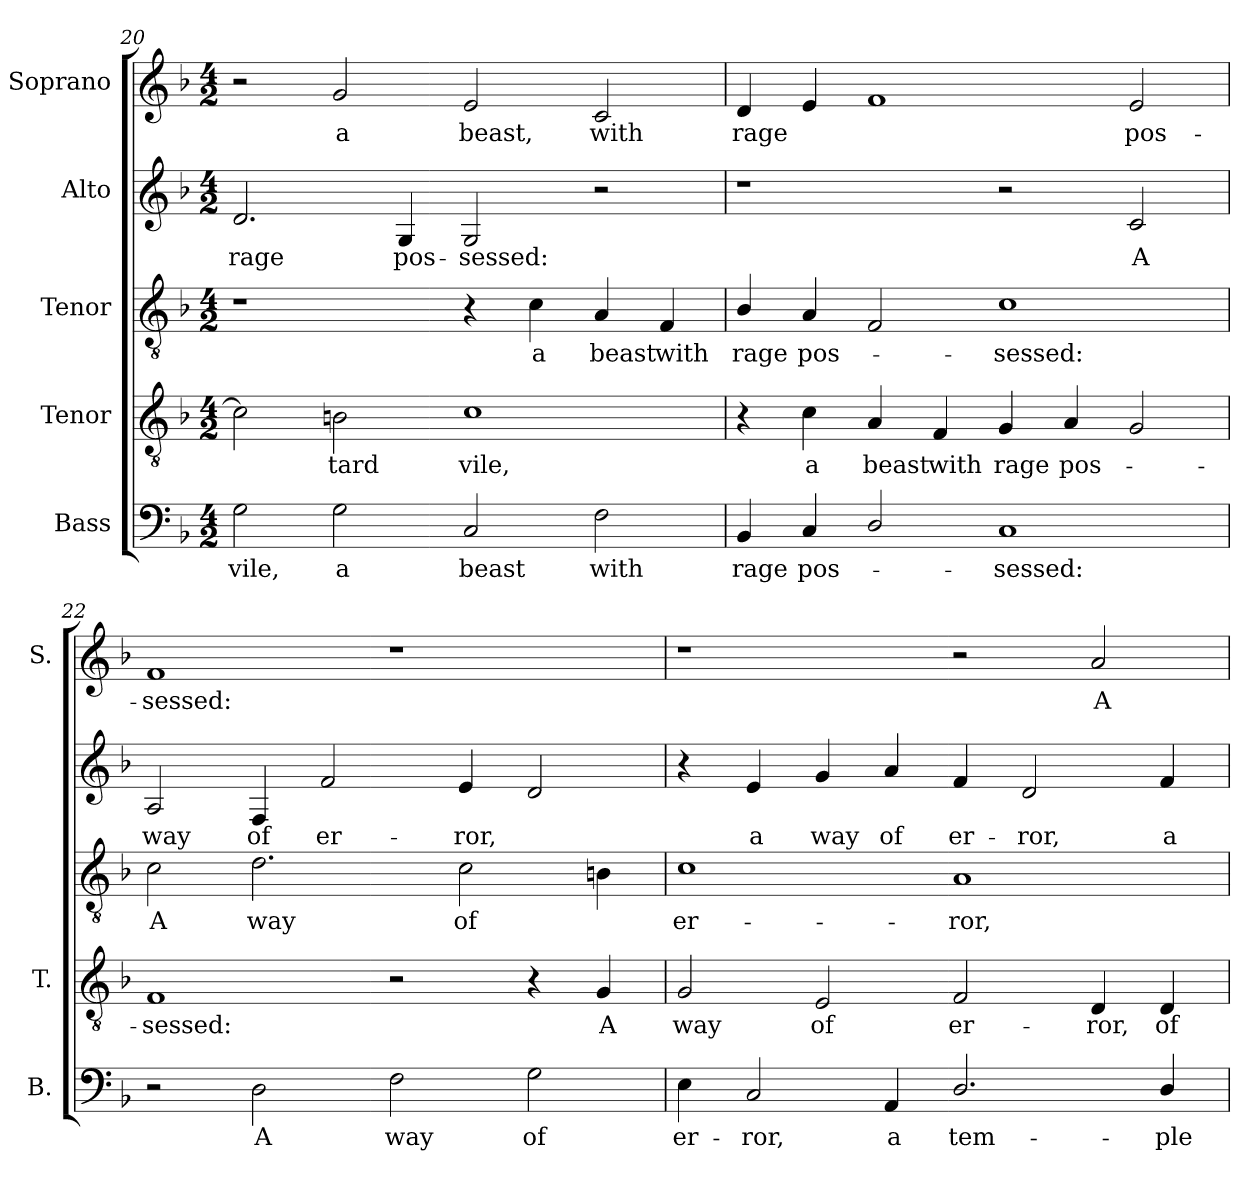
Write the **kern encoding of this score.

**kern	**text	**kern	**text	**kern	**text	**kern	**text	**kern	**text
*part5	*part5	*part4	*part4	*part3	*part3	*part2	*part2	*part1	*part1
*staff5	*staff5	*staff4	*staff4	*staff3	*staff3	*staff2	*staff2	*staff1	*staff1
*I"Bass	*	*I"Tenor	*	*I"Tenor	*	*I"Alto	*	*I"Soprano	*
*I'B.	*	*I'T.	*	*	*	*	*	*I'S.	*
!!LO:LB:g=z
*clefF4	*	*clefGv2	*	*clefGv2	*	*clefG2	*	*clefG2	*
*	*	*ITrd7c12	*	*ITrd7c12	*	*ITrd7c12	*	*	*
*k[b-]	*	*k[b-]	*	*k[b-]	*	*k[b-]	*	*k[b-]	*
*F:	*	*F:	*	*F:	*	*F:	*	*F:	*
*M4/2	*	*M4/2	*	*M4/2	*	*M4/2	*	*M4/2	*
=20	=20	=20	=20	=20	=20	=20	=20	=20	=20
!	!LO:LY:b:color=#000000	!	!	!	!	!	!	!	!
!	!	!	!	!	!	!	!LO:LY:b:color=#000000	!	!
2Gi\	vile,	2Ci\]	.	1r	.	2.Di/	rage	2r	.
!	!LO:LY:b:color=#000000	!	!	!	!	!	!	!	!
!	!	!	!LO:LY:b:color=#000000	!	!	!	!	!	!
!	!	!	!	!	!	!	!	!	!LO:LY:b:color=#000000
2Gi\	a	2BBni\	-tard	.	.	.	.	2gi/	a
!	!	!	!	!	!	!	!LO:LY:b:color=#000000	!	!
.	.	.	.	.	.	4GGi/	pos-	.	.
!	!LO:LY:b:color=#000000	!	!	!	!	!	!	!	!
!	!	!	!LO:LY:b:color=#000000	!	!	!	!	!	!
!	!	!	!	!	!	!	!LO:LY:b:color=#000000	!	!
!	!	!	!	!	!	!	!	!	!LO:LY:b:color=#000000
2Ci/	beast	1Ci	vile,	4r	.	2GGi/	-sessed:	2ei/	beast,
!	!	!	!	!	!LO:LY:b:color=#000000	!	!	!	!
.	.	.	.	4Ci\	a	.	.	.	.
!	!LO:LY:b:color=#000000	!	!	!	!	!	!	!	!
!	!	!	!	!	!LO:LY:b:color=#000000	!	!	!	!
!	!	!	!	!	!	!	!	!	!LO:LY:b:color=#000000
2Fi\	with	.	.	4AAi/	beast	2r	.	2ci/	with
!	!	!	!	!	!LO:LY:b:color=#000000	!	!	!	!
.	.	.	.	4FFi/	with	.	.	.	.
=21	=21	=21	=21	=21	=21	=21	=21	=21	=21
!	!LO:LY:b:color=#000000	!	!	!	!	!	!	!	!
!	!	!	!	!	!LO:LY:b:color=#000000	!	!	!	!
!	!	!	!	!	!	!	!	!	!LO:LY:b:color=#000000
4BB-i/	rage	4r	.	4BB-i/	rage	1r	.	4di/	rage
!	!LO:LY:b:color=#000000	!	!	!	!	!	!	!	!
!	!	!	!LO:LY:b:color=#000000	!	!	!	!	!	!
!	!	!	!	!	!LO:LY:b:color=#000000	!	!	!	!
4Ci/	pos-	4Ci\	a	4AAi/	pos-	.	.	4ei/	.
!	!	!	!LO:LY:b:color=#000000	!	!	!	!	!	!
2Di/	.	4AAi/	beast	2FFi/	.	.	.	1fi	.
!	!	!	!LO:LY:b:color=#000000	!	!	!	!	!	!
.	.	4FFi/	with	.	.	.	.	.	.
!	!LO:LY:b:color=#000000	!	!	!	!	!	!	!	!
!	!	!	!LO:LY:b:color=#000000	!	!	!	!	!	!
!	!	!	!	!	!LO:LY:b:color=#000000	!	!	!	!
1Ci	-sessed:	4GGi/	rage	1Ci	-sessed:	2r	.	.	.
!	!	!	!LO:LY:b:color=#000000	!	!	!	!	!	!
.	.	4AAi/	pos-	.	.	.	.	.	.
!	!	!	!	!	!	!	!LO:LY:b:color=#000000	!	!
!	!	!	!	!	!	!	!	!	!LO:LY:b:color=#000000
.	.	2GGi/	.	.	.	2Ci/	A	2ei/	pos-
!!LO:PB:g=z
=22	=22	=22	=22	=22	=22	=22	=22	=22	=22
!	!	!	!LO:LY:b:color=#000000	!	!	!	!	!	!
!	!	!	!	!	!LO:LY:b:color=#000000	!	!	!	!
!	!	!	!	!	!	!	!LO:LY:b:color=#000000	!	!
!	!	!	!	!	!	!	!	!	!LO:LY:b:color=#000000
2r	.	1FFi	-sessed:	2Ci\	A	2AAi/	way	1fi	-sessed:
!	!LO:LY:b:color=#000000	!	!	!	!	!	!	!	!
!	!	!	!	!	!LO:LY:b:color=#000000	!	!	!	!
!	!	!	!	!	!	!	!LO:LY:b:color=#000000	!	!
2Di\	A	.	.	2.Di\	way	4FFi/	of	.	.
!	!	!	!	!	!	!	!LO:LY:b:color=#000000	!	!
.	.	.	.	.	.	2Fi/	er-	.	.
!	!LO:LY:b:color=#000000	!	!	!	!	!	!	!	!
2Fi\	way	2r	.	.	.	.	.	1r	.
!	!	!	!	!	!LO:LY:b:color=#000000	!	!	!	!
!	!	!	!	!	!	!	!LO:LY:b:color=#000000	!	!
.	.	.	.	2Ci\	of	4Ei/	-ror,	.	.
!	!LO:LY:b:color=#000000	!	!	!	!	!	!	!	!
2Gi\	of	4r	.	.	.	2Di/	.	.	.
!	!	!	!LO:LY:b:color=#000000	!	!	!	!	!	!
.	.	4GGi/	A	4BBni\	.	.	.	.	.
=23	=23	=23	=23	=23	=23	=23	=23	=23	=23
!	!LO:LY:b:color=#000000	!	!	!	!	!	!	!	!
!	!	!	!LO:LY:b:color=#000000	!	!	!	!	!	!
!	!	!	!	!	!LO:LY:b:color=#000000	!	!	!	!
4Ei\	er-	2GGi/	way	1Ci	er-	4r	.	1r	.
!	!LO:LY:b:color=#000000	!	!	!	!	!	!	!	!
!	!	!	!	!	!	!	!LO:LY:b:color=#000000	!	!
2Ci/	-ror,	.	.	.	.	4Ei/	a	.	.
!	!	!	!LO:LY:b:color=#000000	!	!	!	!	!	!
!	!	!	!	!	!	!	!LO:LY:b:color=#000000	!	!
.	.	2EEi/	of	.	.	4Gi/	way	.	.
!	!LO:LY:b:color=#000000	!	!	!	!	!	!	!	!
!	!	!	!	!	!	!	!LO:LY:b:color=#000000	!	!
4AAi/	a	.	.	.	.	4Ai/	of	.	.
!	!LO:LY:b:color=#000000	!	!	!	!	!	!	!	!
!	!	!	!LO:LY:b:color=#000000	!	!	!	!	!	!
!	!	!	!	!	!LO:LY:b:color=#000000	!	!	!	!
!	!	!	!	!	!	!	!LO:LY:b:color=#000000	!	!
2.Di/	tem-	2FFi/	er-	1AAi	-ror,	4Fi/	er-	2r	.
!	!	!	!	!	!	!	!LO:LY:b:color=#000000	!	!
.	.	.	.	.	.	2Di/	-ror,	.	.
!	!	!	!LO:LY:b:color=#000000	!	!	!	!	!	!
!	!	!	!	!	!	!	!	!	!LO:LY:b:color=#000000
.	.	4DDi/	-ror,	.	.	.	.	2ai/	A
!	!LO:LY:b:color=#000000	!	!	!	!	!	!	!	!
!	!	!	!LO:LY:b:color=#000000	!	!	!	!	!	!
!	!	!	!	!	!	!	!LO:LY:b:color=#000000	!	!
4Di/	-ple	4DDi/	of	.	.	4Fi/	a	.	.
=	=	=	=	=	=	=	=	=	=
*-	*-	*-	*-	*-	*-	*-	*-	*-	*-
